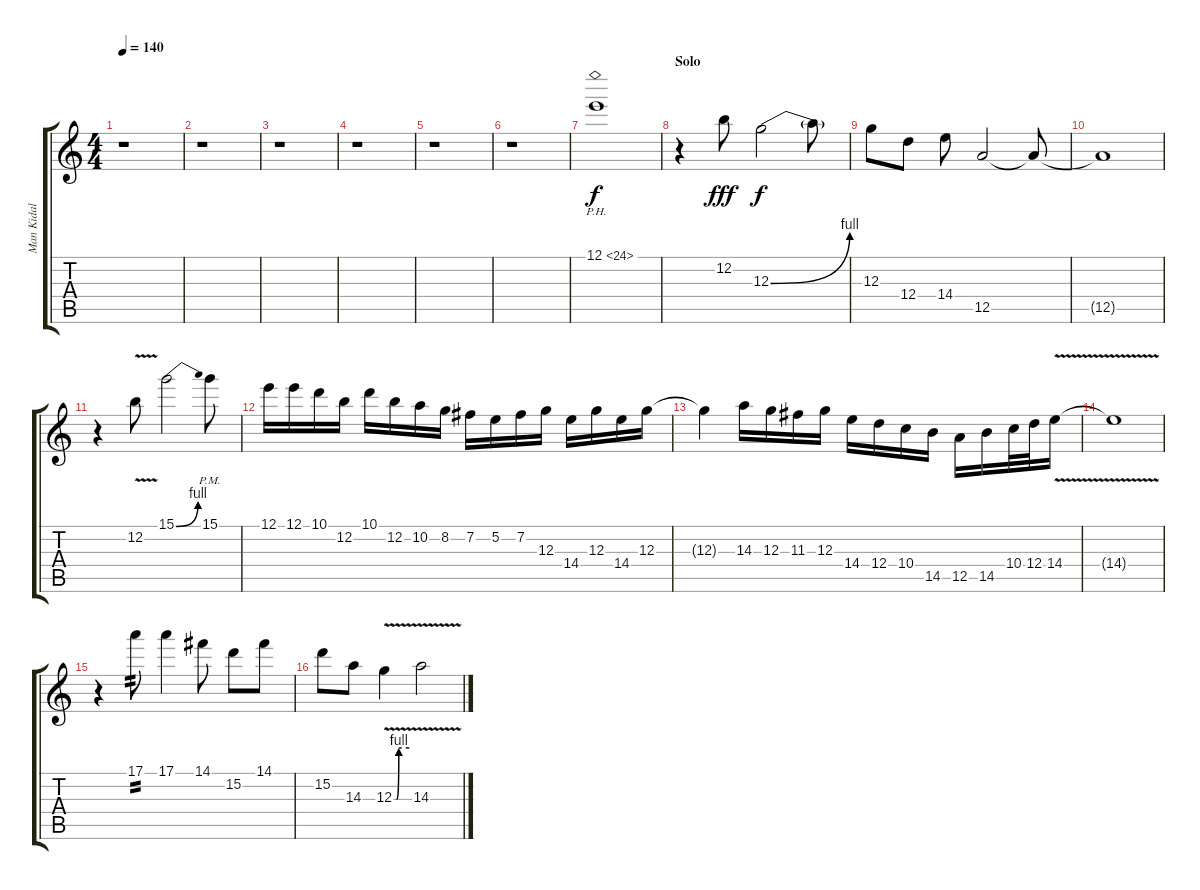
\track ("Man Kidal" "Man Kidal") {instrument overdrivenguitar}
\staff {score tabs}
\tuning (E4 B3 G3 D3 A2 E2) {hide}
\ts (4 4)
\tempo 140
\clef g2
\ks c
r.1{dy f} |
r.1 |
r.1 |
r.1 |
r.1 |
r.1 |
12.1{ph 12}.1{volume 16} |
\section ("" "Solo")
r.4 12.2.8{dy fff} 12.3{be (bend 0 0 60 4)}.2{dy f} 12.3{t}.8 |
12.3.8 12.4.8 14.4.8 12.5.2 12.5{t}.8 |
12.5{t}.1 |
r.4 12.2{v}.8 15.1{be (bend 0 0 60 4)}.2 15.1{pm}.8 |
12.1.16 12.1.16 10.1.16 12.2.16 10.1.16 12.2.16 10.2.16 8.2.16 7.2.16 5.2.16 7.2.16 12.3.16 14.4.16 12.3.16 14.4.16 12.3.16 |
12.3{t}.4 14.3.16 12.3.16 11.3.16 12.3.16 14.4.16 12.4.16 10.4.16 14.5.16 12.5.16 14.5.16 10.4.32 12.4.32 14.4{v}.16 |
14.4{t}.1 |
r.4 17.1.8{tp 2} 17.1.4 14.1.8 15.2.8 14.1.8 |
15.2.8 14.3.8 12.3{be (custom 0 0 10 0 19 4 30 4 60 4) v}.4 14.3{v}.2
